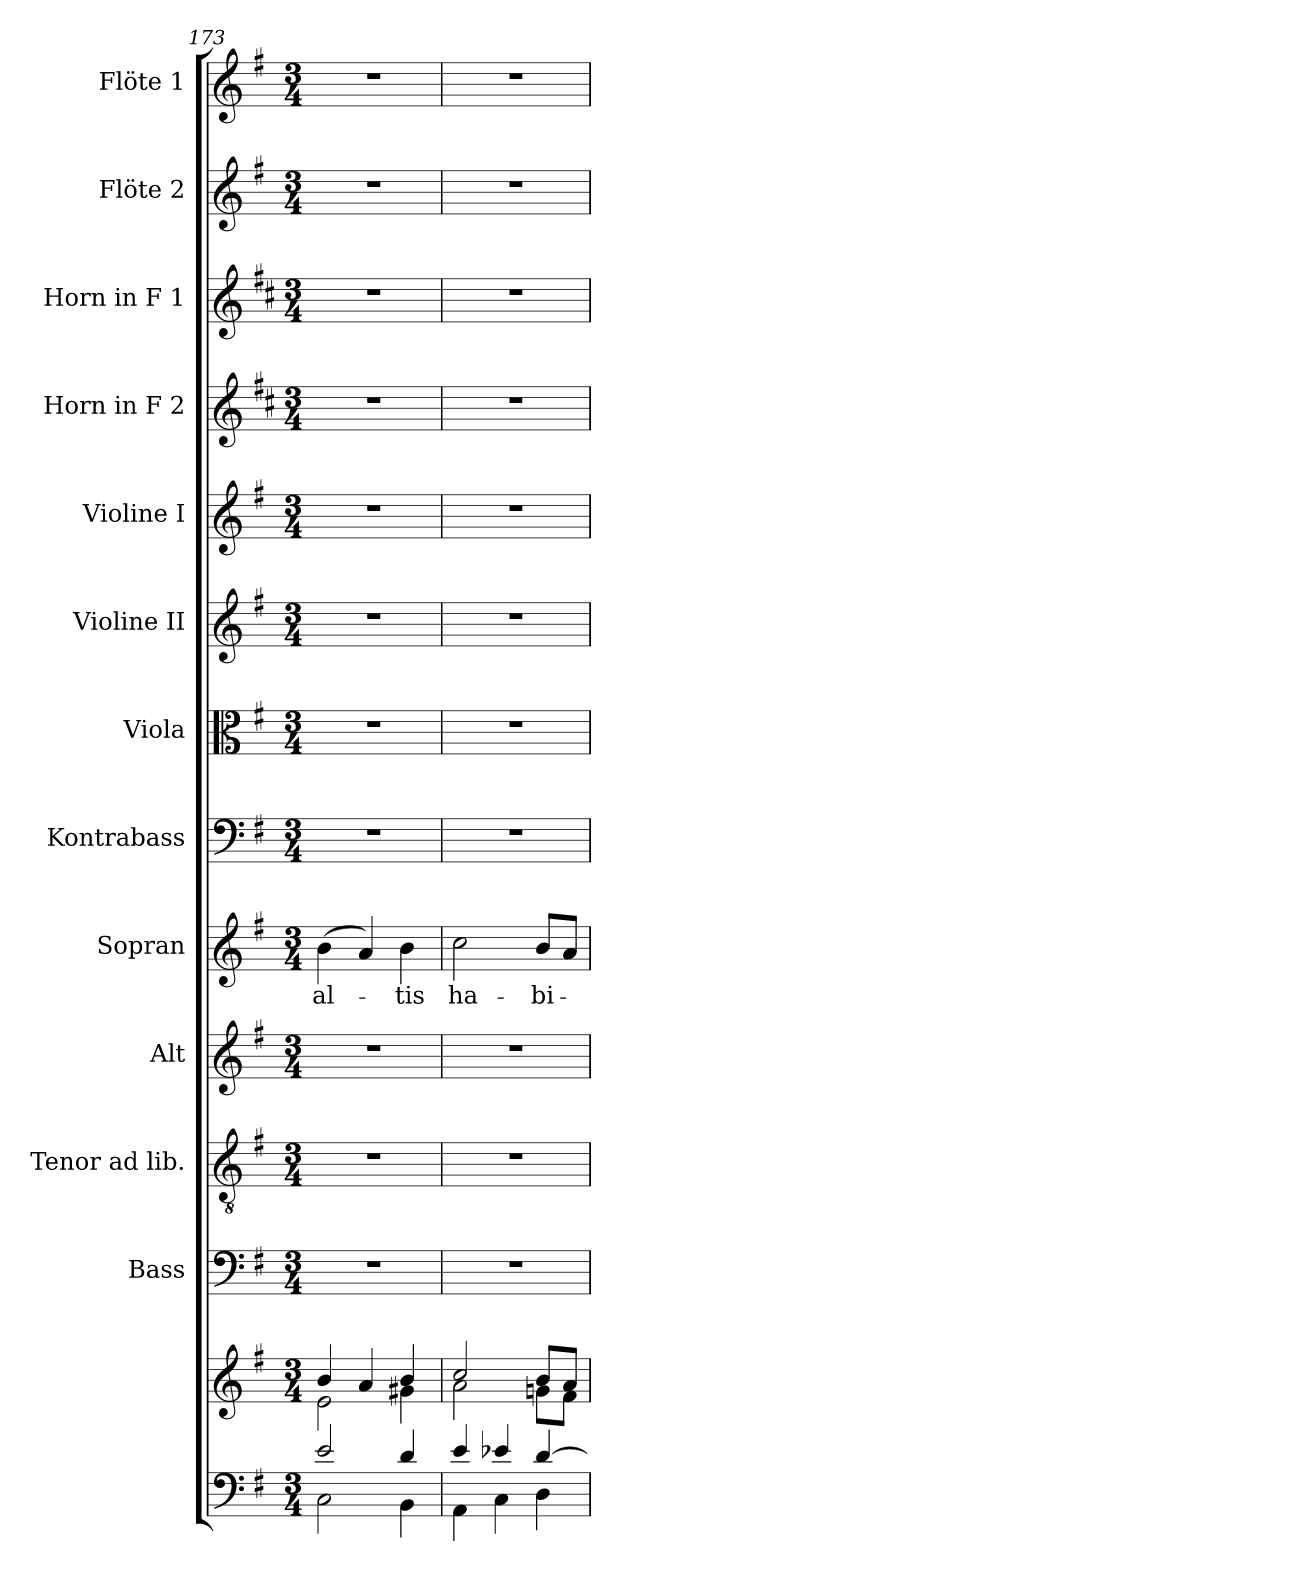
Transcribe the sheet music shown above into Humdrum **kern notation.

**kern	**kern	**kern	**kern	**kern	**kern	**text	**kern	**kern	**kern	**kern	**kern	**kern	**kern	**kern
*part13	*part13	*part12	*part11	*part10	*part9	*part9	*part8	*part7	*part6	*part5	*part4	*part3	*part2	*part1
*staff14	*staff13	*staff12	*staff11	*staff10	*staff9	*staff9	*staff8	*staff7	*staff6	*staff5	*staff4	*staff3	*staff2	*staff1
*	*	*I"Bass	*I"Tenor ad lib.	*I"Alt	*I"Sopran	*	*I"Kontrabass	*I"Viola	*I"Violine II	*I"Violine I	*I"Horn in F 2	*I"Horn in F 1	*I"Flöte 2	*I"Flöte 1
*	*	*I'B.	*I'T.	*I'A.	*I'S.	*	*I'Kb.	*I'Vla.	*I'Vl. II	*I'Vl. I	*	*	*I'Fl. 2	*I'Fl. 1
!!LO:PB:g=z
*clefF4	*clefG2	*clefF4	*clefGv2	*clefG2	*clefG2	*	*clefF4	*clefC3	*clefG2	*clefG2	*clefG2	*clefG2	*clefG2	*clefG2
*	*	*	*	*	*	*	*ITrd7c12	*	*	*	*ITrd4c7	*ITrd4c7	*	*
*k[f#]	*k[f#]	*k[f#]	*k[f#]	*k[f#]	*k[f#]	*	*k[f#]	*k[f#]	*k[f#]	*k[f#]	*k[f#]	*k[f#]	*k[f#]	*k[f#]
*G:	*G:	*G:	*G:	*G:	*G:	*	*G:	*G:	*G:	*G:	*G:	*G:	*G:	*G:
*M3/4	*M3/4	*M3/4	*M3/4	*M3/4	*M3/4	*	*M3/4	*M3/4	*M3/4	*M3/4	*M3/4	*M3/4	*M3/4	*M3/4
=173	=173	=173	=173	=173	=173	=173	=173	=173	=173	=173	=173	=173	=173	=173
*^	*^	*	*	*	*	*	*	*	*	*	*	*	*	*
!	!	!	!	!	!	!	!	!LO:LY:b	!	!	!	!	!	!	!	!
2e/	2C\	4b/	2e\	2.r	2.r	2.r	(>4b\	al-	2.r	2.r	2.r	2.r	2.r	2.r	2.r	2.r
.	.	4a/	.	.	.	.	4a/)	.	.	.	.	.	.	.	.	.
!	!	!	!	!	!	!	!	!LO:LY:b	!	!	!	!	!	!	!	!
4d/	4BB\	4b/	4g#X\	.	.	.	4b\	-tis	.	.	.	.	.	.	.	.
=174	=174	=174	=174	=174	=174	=174	=174	=174	=174	=174	=174	=174	=174	=174	=174	=174
!	!	!	!	!	!	!	!	!LO:LY:b	!	!	!	!	!	!	!	!
4e/	4AA\	2cc/	2a\	2.r	2.r	2.r	2cc\	ha-	2.r	2.r	2.r	2.r	2.r	2.r	2.r	2.r
4e-X/	4C\	.	.	.	.	.	.	.	.	.	.	.	.	.	.	.
!	!	!	!	!	!	!	!	!LO:LY:b	!	!	!	!	!	!	!	!
[>4d/	4D\	8b/L	8gn\L	.	.	.	8b/L	-bi-	.	.	.	.	.	.	.	.
.	.	8a/J	8f#\J	.	.	.	8a/J	.	.	.	.	.	.	.	.	.
*v	*v	*	*	*	*	*	*	*	*	*	*	*	*	*	*	*
*	*v	*v	*	*	*	*	*	*	*	*	*	*	*	*	*
=	=	=	=	=	=	=	=	=	=	=	=	=	=	=
*-	*-	*-	*-	*-	*-	*-	*-	*-	*-	*-	*-	*-	*-	*-
